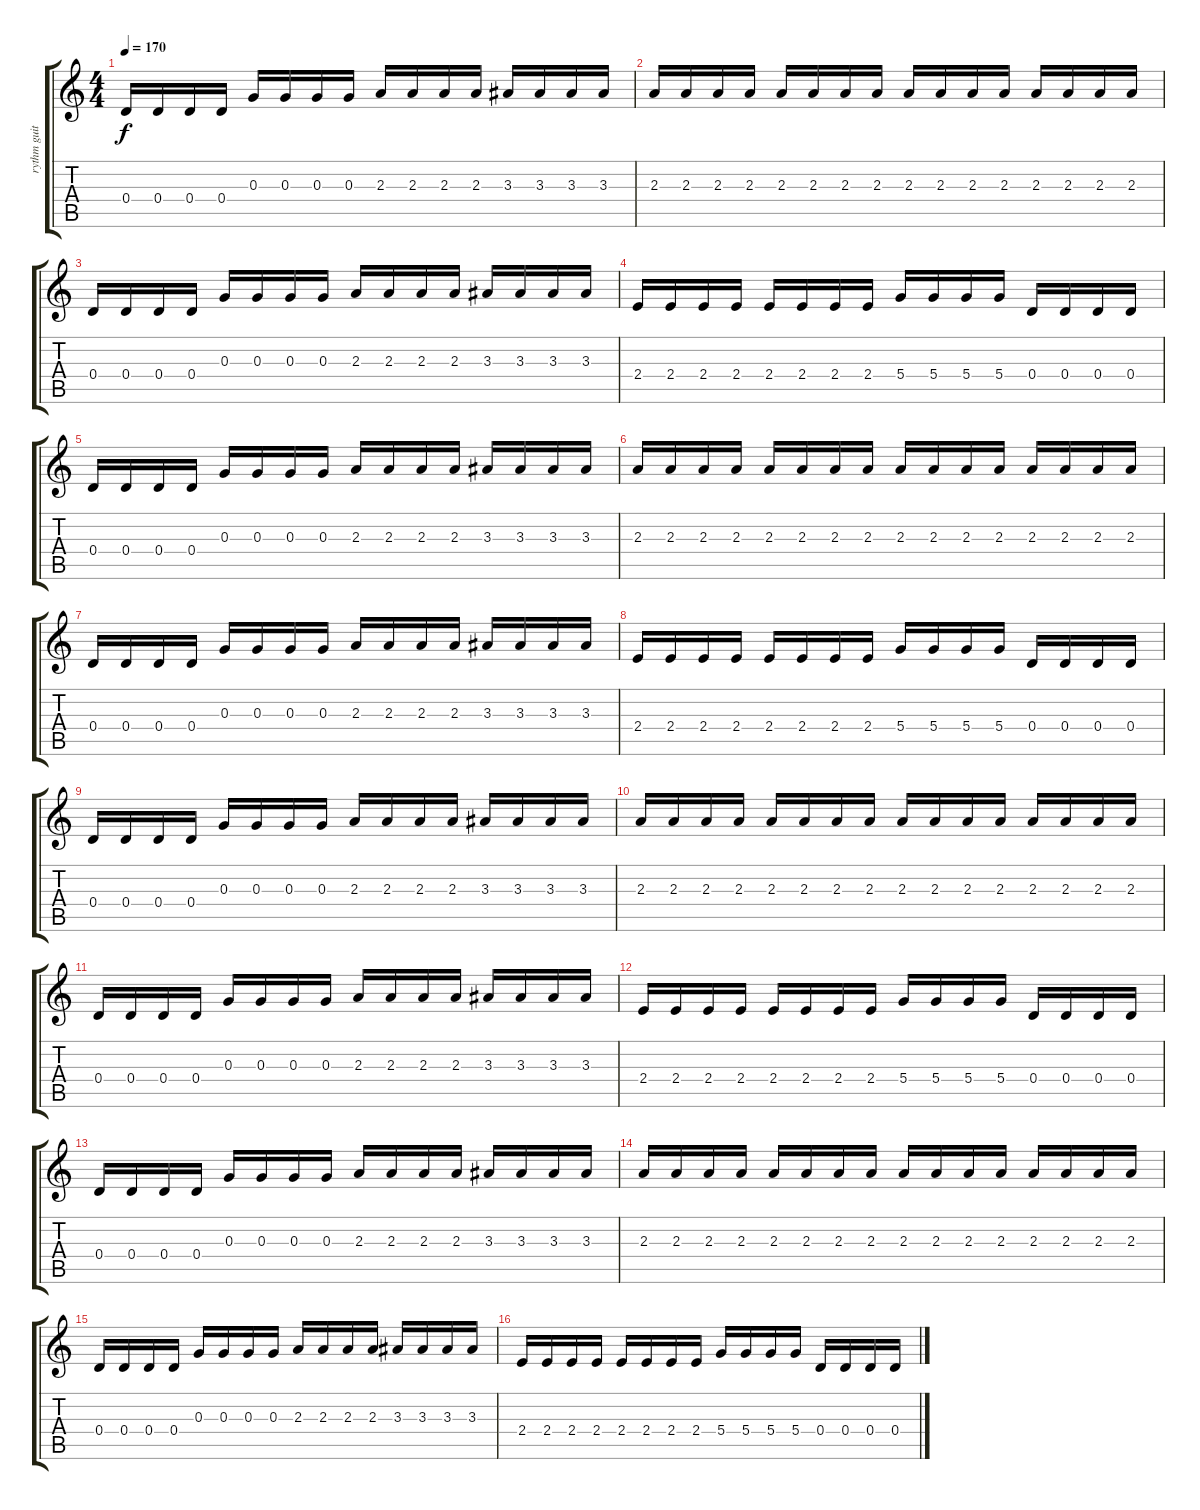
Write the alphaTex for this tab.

\track ("rythm guitar" "rythm guit") {instrument distortionguitar}
\staff {score tabs}
\tuning (E4 B3 G3 D3 A2 E2) {hide}
\ts (4 4)
\tempo 170
\clef g2
\ks c
0.4.16{dy f} 0.4.16 0.4.16 0.4.16 0.3.16 0.3.16 0.3.16 0.3.16 2.3.16 2.3.16 2.3.16 2.3.16 3.3.16 3.3.16 3.3.16 3.3.16 |
2.3.16 2.3.16 2.3.16 2.3.16 2.3.16 2.3.16 2.3.16 2.3.16 2.3.16 2.3.16 2.3.16 2.3.16 2.3.16 2.3.16 2.3.16 2.3.16 |
0.4.16 0.4.16 0.4.16 0.4.16 0.3.16 0.3.16 0.3.16 0.3.16 2.3.16 2.3.16 2.3.16 2.3.16 3.3.16 3.3.16 3.3.16 3.3.16 |
2.4.16 2.4.16 2.4.16 2.4.16 2.4.16 2.4.16 2.4.16 2.4.16 5.4.16 5.4.16 5.4.16 5.4.16 0.4.16 0.4.16 0.4.16 0.4.16 |
0.4.16 0.4.16 0.4.16 0.4.16 0.3.16 0.3.16 0.3.16 0.3.16 2.3.16 2.3.16 2.3.16 2.3.16 3.3.16 3.3.16 3.3.16 3.3.16 |
2.3.16 2.3.16 2.3.16 2.3.16 2.3.16 2.3.16 2.3.16 2.3.16 2.3.16 2.3.16 2.3.16 2.3.16 2.3.16 2.3.16 2.3.16 2.3.16 |
0.4.16 0.4.16 0.4.16 0.4.16 0.3.16 0.3.16 0.3.16 0.3.16 2.3.16 2.3.16 2.3.16 2.3.16 3.3.16 3.3.16 3.3.16 3.3.16 |
2.4.16 2.4.16 2.4.16 2.4.16 2.4.16 2.4.16 2.4.16 2.4.16 5.4.16 5.4.16 5.4.16 5.4.16 0.4.16 0.4.16 0.4.16 0.4.16 |
0.4.16 0.4.16 0.4.16 0.4.16 0.3.16 0.3.16 0.3.16 0.3.16 2.3.16 2.3.16 2.3.16 2.3.16 3.3.16 3.3.16 3.3.16 3.3.16 |
2.3.16 2.3.16 2.3.16 2.3.16 2.3.16 2.3.16 2.3.16 2.3.16 2.3.16 2.3.16 2.3.16 2.3.16 2.3.16 2.3.16 2.3.16 2.3.16 |
0.4.16 0.4.16 0.4.16 0.4.16 0.3.16 0.3.16 0.3.16 0.3.16 2.3.16 2.3.16 2.3.16 2.3.16 3.3.16 3.3.16 3.3.16 3.3.16 |
2.4.16 2.4.16 2.4.16 2.4.16 2.4.16 2.4.16 2.4.16 2.4.16 5.4.16 5.4.16 5.4.16 5.4.16 0.4.16 0.4.16 0.4.16 0.4.16 |
0.4.16 0.4.16 0.4.16 0.4.16 0.3.16 0.3.16 0.3.16 0.3.16 2.3.16 2.3.16 2.3.16 2.3.16 3.3.16 3.3.16 3.3.16 3.3.16 |
2.3.16 2.3.16 2.3.16 2.3.16 2.3.16 2.3.16 2.3.16 2.3.16 2.3.16 2.3.16 2.3.16 2.3.16 2.3.16 2.3.16 2.3.16 2.3.16 |
0.4.16 0.4.16 0.4.16 0.4.16 0.3.16 0.3.16 0.3.16 0.3.16 2.3.16 2.3.16 2.3.16 2.3.16 3.3.16 3.3.16 3.3.16 3.3.16 |
2.4.16 2.4.16 2.4.16 2.4.16 2.4.16 2.4.16 2.4.16 2.4.16 5.4.16 5.4.16 5.4.16 5.4.16 0.4.16 0.4.16 0.4.16 0.4.16
